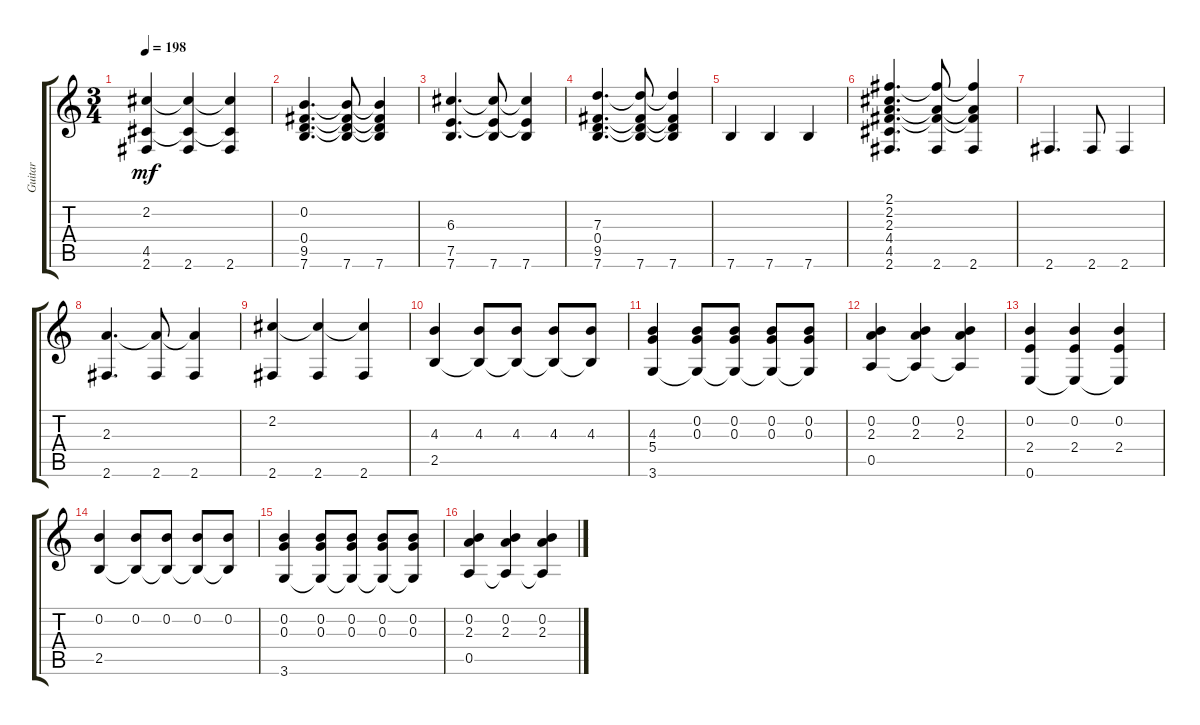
\track ("Guitar" "Guitar") {instrument acousticguitarsteel}
\staff {score tabs}
\tuning (E4 B3 G3 D3 A2 E2) {hide}
\ts (3 4)
\tempo 198
\clef g2
\ks c
(2.2 4.5 2.6).4{dy mf} (2.2{t} 4.5{t} 2.6).4 (2.2{t} 4.5{t} 2.6).4 |
(0.2 0.4 9.5 7.6).4{d} (0.2{t} 0.4{t} 9.5{t} 7.6).8 (0.2{t} 0.4{t} 9.5{t} 7.6).4 |
(6.3 7.5 7.6).4{d} (6.3{t} 7.5{t} 7.6).8 (6.3{t} 7.5{t} 7.6).4 |
(7.3 0.4 9.5 7.6).4{d} (7.3{t} 0.4{t} 9.5{t} 7.6).8 (7.3{t} 0.4{t} 9.5{t} 7.6).4 |
7.6.4 7.6.4 7.6.4 |
(2.1 2.2 2.3 4.4 4.5 2.6).4{d} (2.1{t} 2.3{t} 4.4{t} 2.6).8 (2.1{t} 2.3{t} 4.4{t} 2.6).4 |
2.6.4{d} 2.6.8 2.6.4 |
(2.3 2.6).4{d} (2.3{t} 2.6).8 (2.3{t} 2.6).4 |
(2.2 2.6).4 (2.2{t} 2.6).4 (2.2{t} 2.6).4 |
(4.3 2.5).4 (4.3 2.5{t}).8 (4.3 2.5{t}).8 (4.3 2.5{t}).8 (4.3 2.5{t}).8 |
(4.3 5.4 3.6).4 (0.2 0.3 3.6{t}).8 (0.2 0.3 3.6{t}).8 (0.2 0.3 3.6{t}).8 (0.2 0.3 3.6{t}).8 |
(0.2 2.3 0.5).4 (0.2 2.3 0.5{t}).4 (0.2 2.3 0.5{t}).4 |
(0.2 2.4 0.6).4 (0.2 2.4 0.6{t}).4 (0.2 2.4 0.6{t}).4 |
(0.2 2.5).4 (0.2 2.5{t}).8 (0.2 2.5{t}).8 (0.2 2.5{t}).8 (0.2 2.5{t}).8 |
(0.2 0.3 3.6).4 (0.2 0.3 3.6{t}).8 (0.2 0.3 3.6{t}).8 (0.2 0.3 3.6{t}).8 (0.2 0.3 3.6{t}).8 |
(0.2 2.3 0.5).4 (0.2 2.3 0.5{t}).4 (0.2 2.3 0.5{t}).4
